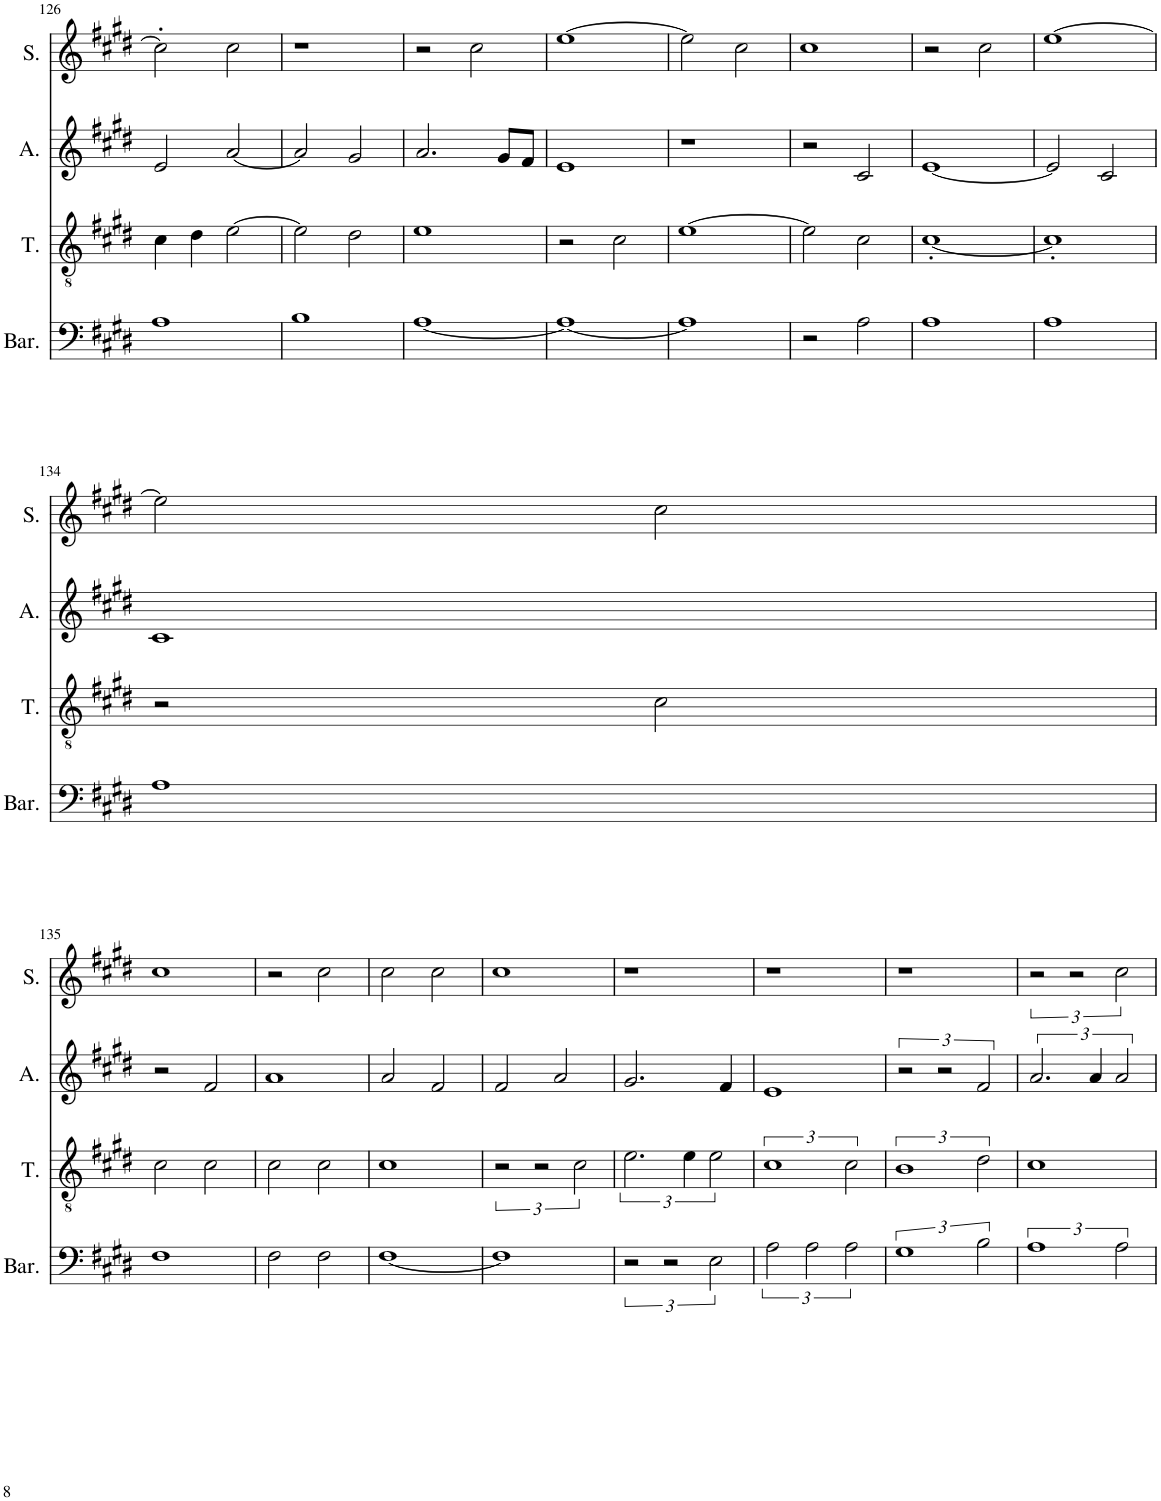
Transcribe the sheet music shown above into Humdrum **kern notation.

**kern	**kern	**kern	**kern
*part4	*part3	*part2	*part1
*staff4	*staff3	*staff2	*staff1
*I"Baryton	*I"Ténor	*I"Alto	*I"Soprano
*I'Bar.	*I'T.	*I'A.	*I'S.
!!LO:PB:g=z
*clefF4	*clefGv2	*clefG2	*clefG2
*k[f#c#g#d#]	*k[f#c#g#d#]	*k[f#c#g#d#]	*k[f#c#g#d#]
*M2/2	*M2/2	*M2/2	*M2/2
*met(c|)	*met(c|)	*met(c|)	*met(c|)
=126	=126	=126	=126
1A	4c#\	2e/	2cc#'\]
.	4d#\	.	.
.	[2e\	[2a/	2cc#\
=127	=127	=127	=127
1B	2e\]	2a/]	1r
.	2d#\	2g#/	.
=128	=128	=128	=128
[1A	1e	2.a/	2r
.	.	.	2cc#\
.	.	8g#/L	.
.	.	8f#/J	.
=129	=129	=129	=129
1A_	2r	1e	[1ee
.	2c#\	.	.
=130	=130	=130	=130
1A]	[1e	1r	2ee\]
.	.	.	2cc#\
=131	=131	=131	=131
2r	2e\]	2r	1cc#
2A\	2c#\	2c#/	.
=132	=132	=132	=132
1A	[1c#'	[1e	2r
.	.	.	2cc#\
=133	=133	=133	=133
1A	1c#']	2e/]	[1ee
.	.	2c#/	.
!!LO:LB:g=z
=134	=134	=134	=134
1A	2r	1c#	2ee\]
.	2c#\	.	2cc#\
!!LO:LB:g=z
=135	=135	=135	=135
1F#	2c#\	2r	1cc#
.	2c#\	2f#/	.
=136	=136	=136	=136
2F#\	2c#\	1a	2r
2F#\	2c#\	.	2cc#\
=137	=137	=137	=137
[1F#	1c#	2a/	2cc#\
.	.	2f#/	2cc#\
=138	=138	=138	=138
1F#]	3r	2f#/	1cc#
.	3r	.	.
.	.	2a/	.
.	3c#\	.	.
=139	=139	=139	=139
3r	3.e\	2.g#/	1r
3r	.	.	.
.	6e\	.	.
3E\	3e\	.	.
.	.	4f#/	.
=140	=140	=140	=140
3A\	3%2c#	1e	1r
3A\	.	.	.
3A\	3c#\	.	.
=141	=141	=141	=141
3%2G#	3%2B	3r	1r
.	.	3r	.
3B\	3d#\	3f#/	.
=142	=142	=142	=142
3%2A	1c#	3.a/	3r
.	.	.	3r
.	.	6a/	.
3A\	.	3a/	3cc#\
=	=	=	=
*-	*-	*-	*-
